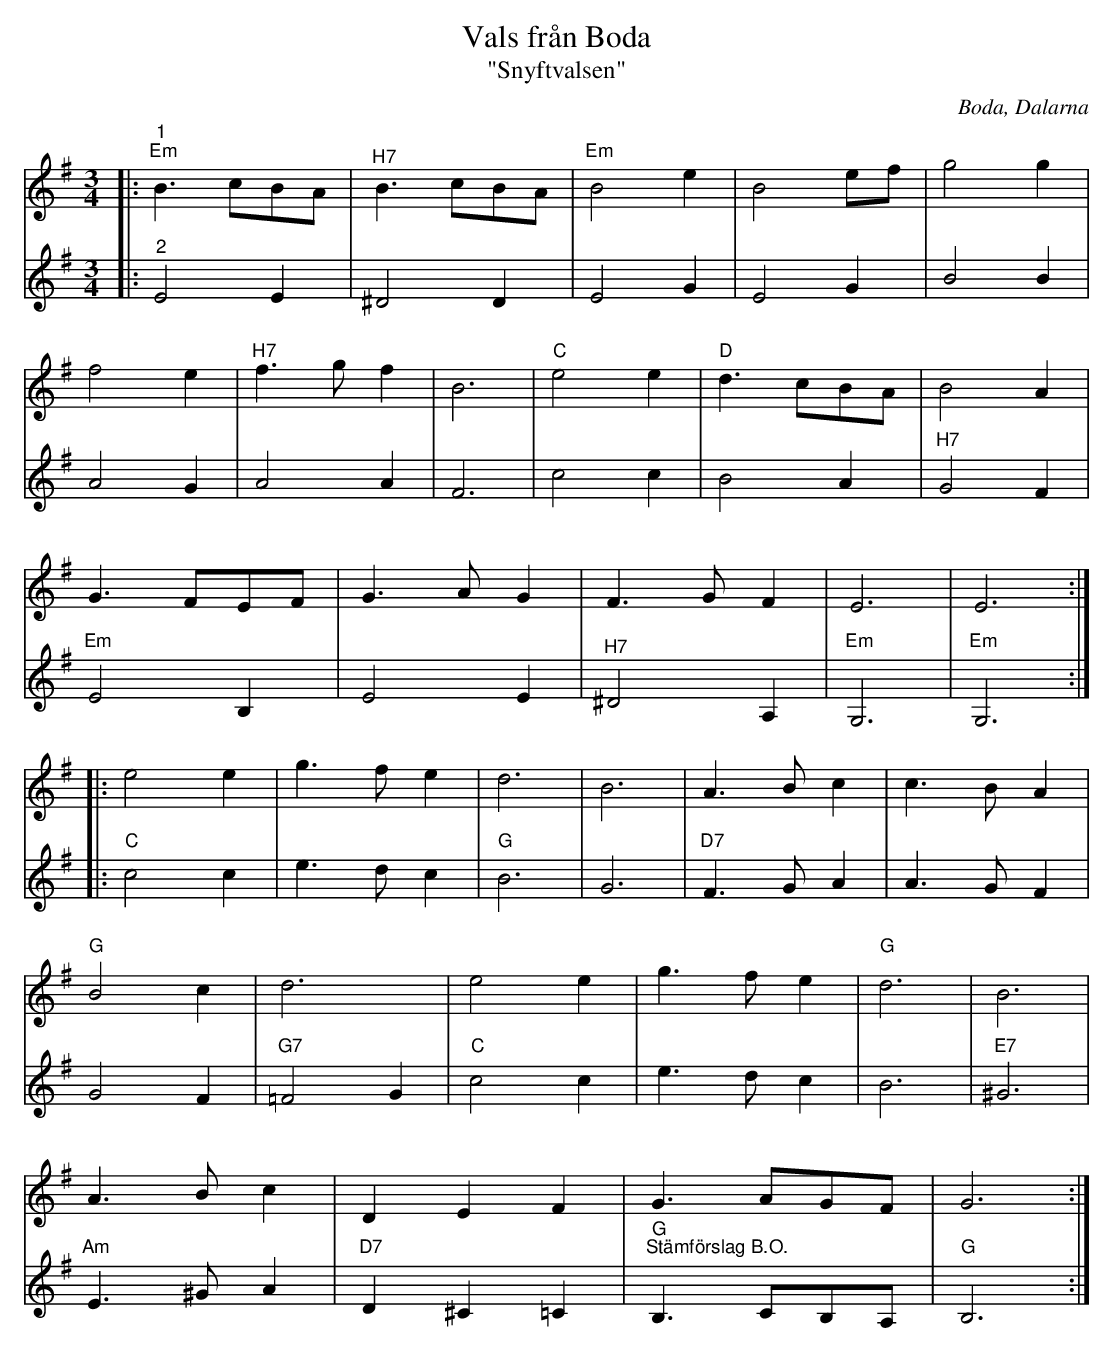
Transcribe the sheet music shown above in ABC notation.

X:1
T:Vals från Boda
T:"Snyftvalsen"
O:Boda, Dalarna
L:1/8
M:3/4
K:Em
V:1
|:"^1""Em" B3 cBA |"^H7" B3 cBA |"Em" B4 e2 | B4 ef | g4 g2 |
f4 e2 |"^H7" f3 g f2 | B6 | "C" e4 e2 |"D" d3 cBA | B4 A2 |
G3 FEF | G3 A G2 | F3 G F2 | E6 | E6 ::
e4 e2 | g3 f e2 | d6 | B6 | A3 B c2 | c3 B A2 |
"G" B4 c2 | d6 | e4 e2 | g3 f e2 |"G" d6 | B6 |
A3 B c2 | D2 E2 F2 | G3 AGF | G6 :|
V:2
|:"^2" E4 E2 | ^D4 D2 | E4 G2 | E4 G2 | B4 B2 | A4 G2 |
A4 A2 | F6 | c4 c2 | B4 A2 |"^H7" G4 F2 | "Em" E4 B,2 |
E4 E2 |"^H7" ^D4 A,2 |"Em" G,6 |"Em" G,6 ::
"C" c4 c2 | e3 d c2 |"G" B6 | G6 | "D7" F3 G A2 |
A3 G F2 | G4 F2 |"G7" =F4 G2 |"C" c4 c2 | e3 d c2 | B6 |"E7" ^G6 |
"Am" E3 ^G A2 |"D7" D2 ^C2 =C2 |"G" "^Stämförslag B.O." B,3 CB,A, |"G" B,6 :|
